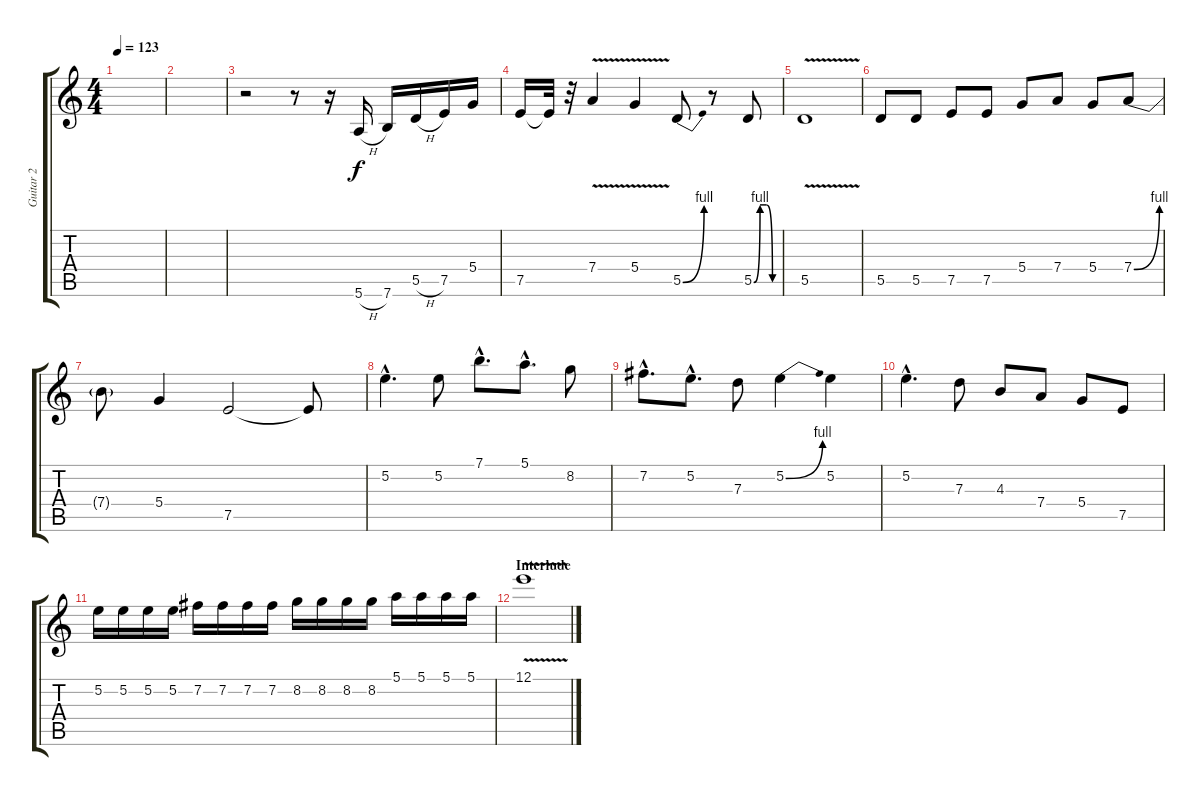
\track ("Guitar 2" "Guitar 2") {instrument overdrivenguitar}
\staff {score tabs}
\tuning (E4 B3 G3 D3 A2 E2) {hide}
\ts (4 4)
\tempo 123
\clef g2
\ks c
|
|
r.2 r.8 r.16 5.6{h}.16 7.6.16 5.5{h}.16 7.5.16 5.4.16 |
7.5.16 7.5{t}.32 r.32 7.4{v}.4 5.4{v}.4 5.5{be (bend 0 0 60 4)}.8 r.8 5.5{be (custom 0 0 15 4 30 4 45 0 60 0)}.8 |
5.5{v}.1 |
5.5.8 5.5.8 7.5.8 7.5.8 5.4.8 7.4.8 5.4.8 7.4{be (bend 0 0 60 4)}.8 |
7.4{t}.8 5.4.4 7.5.2 7.5{t}.8 |
5.2{hac}.4{d} 5.2.8 7.1{hac}.8{d} 5.1{hac}.8{d} 8.2.8 |
7.2{hac}.8{d} 5.2{hac}.8{d} 7.3.8 5.2{be (bend 0 0 60 4)}.4 5.2.4 |
5.2{hac}.4{d} 7.3.8 4.3.8 7.4.8 5.4.8 7.5.8 |
5.2.16 5.2.16 5.2.16 5.2.16 7.2.16 7.2.16 7.2.16 7.2.16 8.2.16 8.2.16 8.2.16 8.2.16 5.1.16 5.1.16 5.1.16 5.1.16 |
\section ("" "Interlude")
12.1{v}.1
